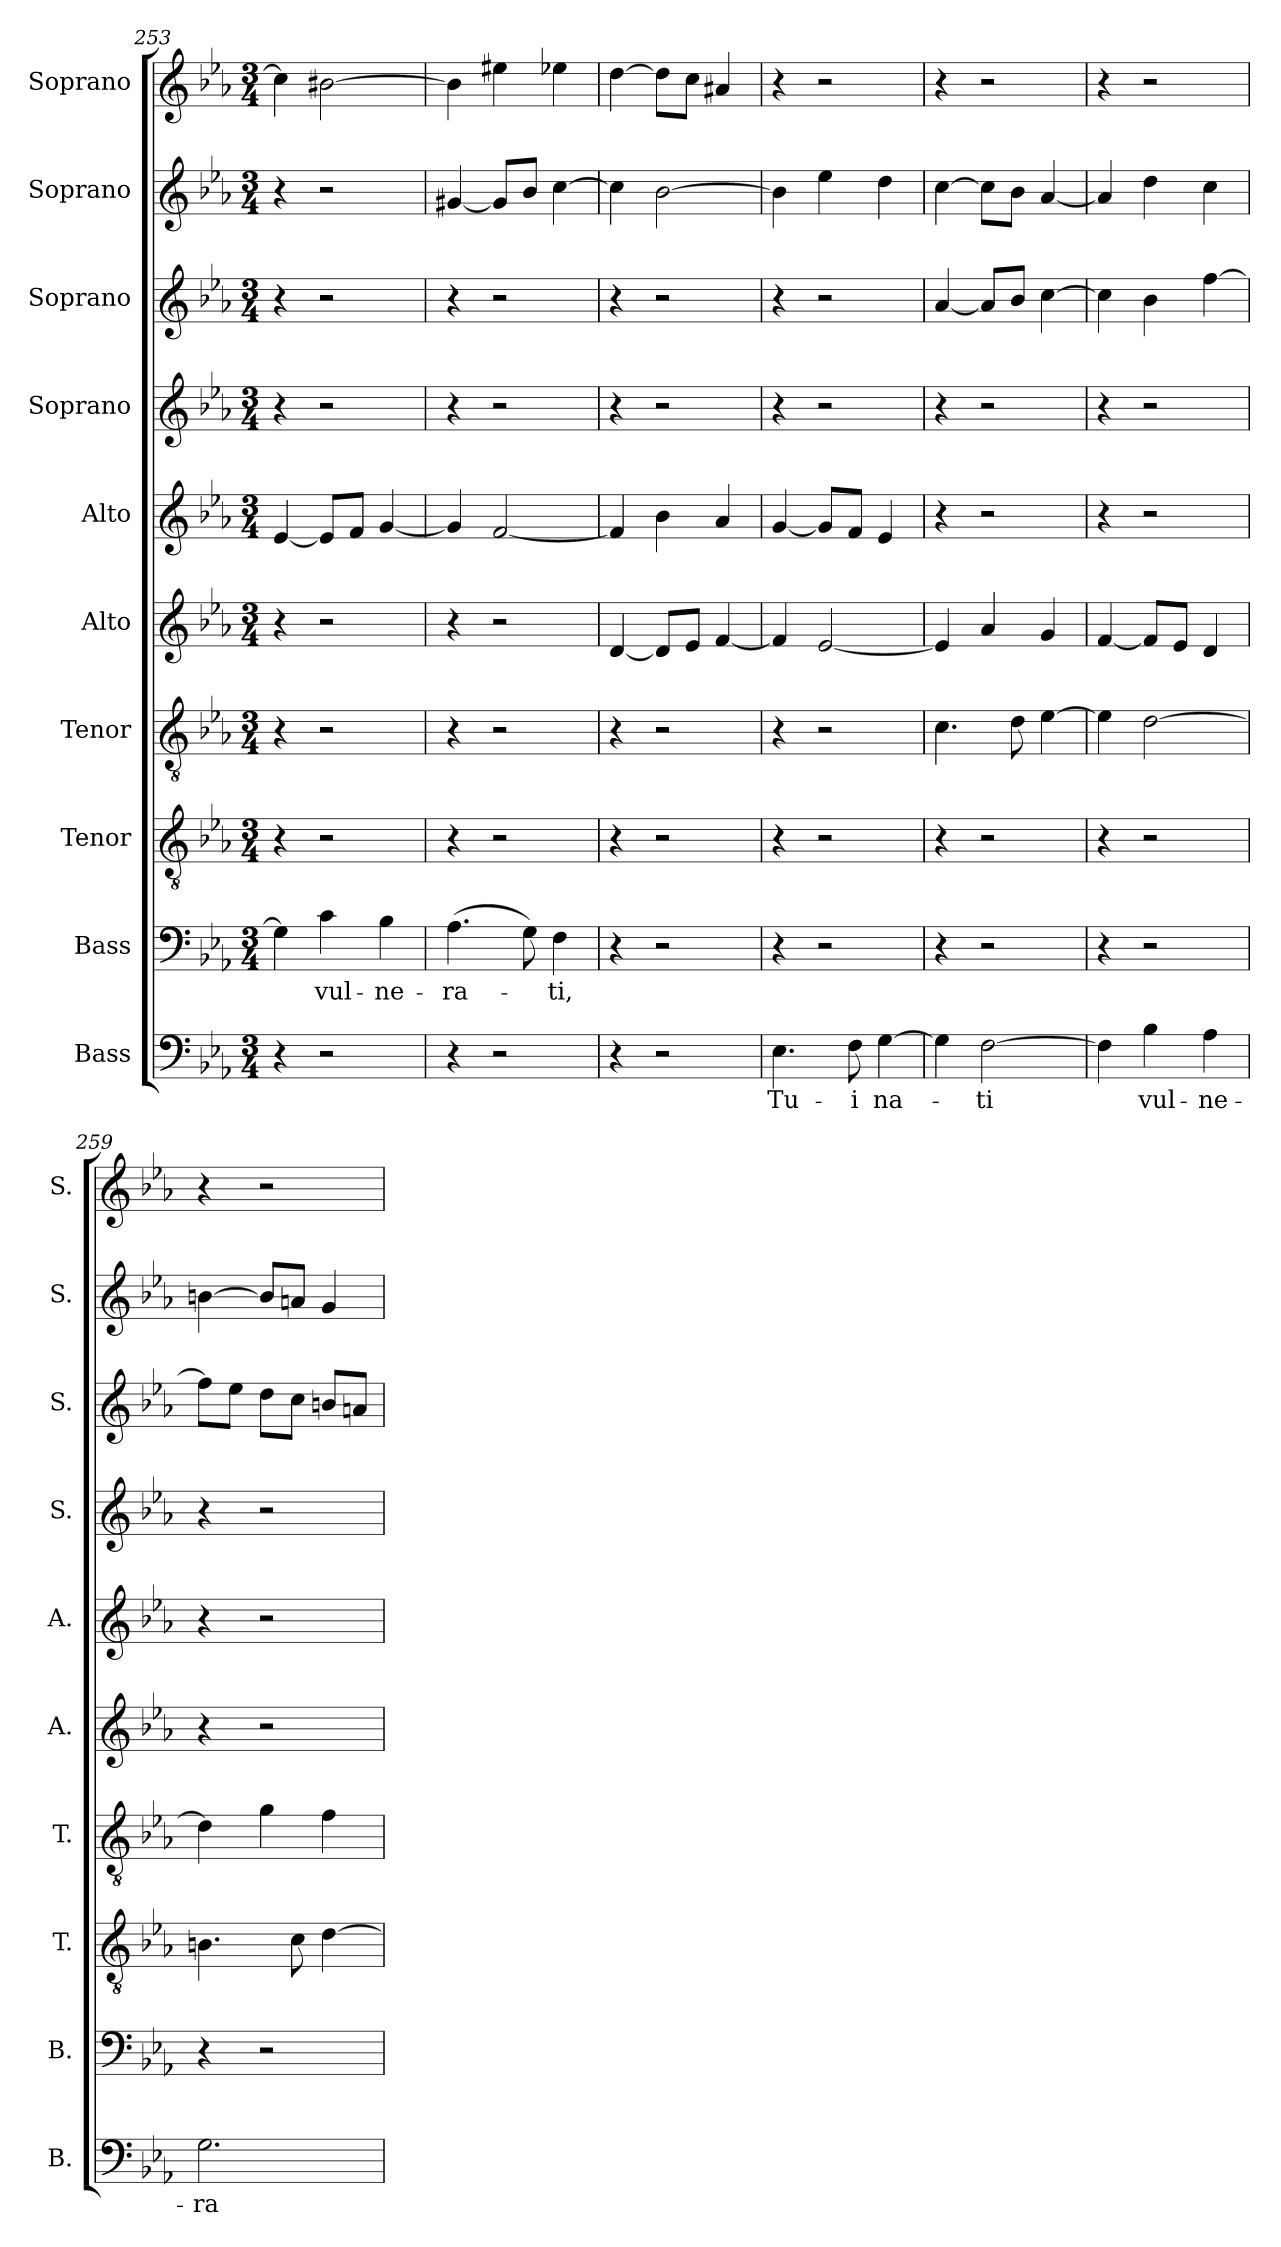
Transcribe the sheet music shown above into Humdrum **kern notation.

**kern	**text	**kern	**text	**kern	**kern	**kern	**kern	**kern	**kern	**kern	**kern
*part10	*part10	*part9	*part9	*part8	*part7	*part6	*part5	*part4	*part3	*part2	*part1
*staff10	*staff10	*staff9	*staff9	*staff8	*staff7	*staff6	*staff5	*staff4	*staff3	*staff2	*staff1
*I"Bass	*	*I"Bass	*	*I"Tenor	*I"Tenor	*I"Alto	*I"Alto	*I"Soprano	*I"Soprano	*I"Soprano	*I"Soprano
*I'B.	*	*I'B.	*	*I'T.	*I'T.	*I'A.	*I'A.	*I'S.	*I'S.	*I'S.	*I'S.
*clefF4	*	*clefF4	*	*clefGv2	*clefGv2	*clefG2	*clefG2	*clefG2	*clefG2	*clefG2	*clefG2
*k[b-e-a-]	*	*k[b-e-a-]	*	*k[b-e-a-]	*k[b-e-a-]	*k[b-e-a-]	*k[b-e-a-]	*k[b-e-a-]	*k[b-e-a-]	*k[b-e-a-]	*k[b-e-a-]
*M3/4	*	*M3/4	*	*M3/4	*M3/4	*M3/4	*M3/4	*M3/4	*M3/4	*M3/4	*M3/4
=253	=253	=253	=253	=253	=253	=253	=253	=253	=253	=253	=253
4r	.	4G\]	.	4r	4r	4r	[4e-/	4r	4r	4r	4cc#\]
2r	.	4c\	vul-	2r	2r	2r	8e-/L]	2r	2r	2r	[2b#X\
.	.	.	.	.	.	.	8f/J	.	.	.	.
.	.	4B-\	-ne-	.	.	.	[4g/	.	.	.	.
=254	=254	=254	=254	=254	=254	=254	=254	=254	=254	=254	=254
4r	.	(4.A-\	-ra-	4r	4r	4r	4g/]	4r	4r	[4g#X/	4b#\]
2r	.	.	.	2r	2r	2r	[2f/	2r	2r	8g#/L]	4ee#X\
.	.	8G\)	.	.	.	.	.	.	.	8b-/J	.
.	.	4F\	-ti,	.	.	.	.	.	.	[4cc\	4ee-X\
=255	=255	=255	=255	=255	=255	=255	=255	=255	=255	=255	=255
4r	.	4r	.	4r	4r	[4d/	4f/]	4r	4r	4cc\]	[4dd\
2r	.	2r	.	2r	2r	8d/L]	4b-\	2r	2r	[2b-\	8dd\L]
.	.	.	.	.	.	8e-/J	.	.	.	.	8cc\J
.	.	.	.	.	.	[4f/	4a-/	.	.	.	4a#X/
=256	=256	=256	=256	=256	=256	=256	=256	=256	=256	=256	=256
4.E-\	Tu-	4r	.	4r	4r	4f/]	[4g/	4r	4r	4b-\]	4r
.	.	2r	.	2r	2r	[2e-/	8g/L]	2r	2r	4ee-\	2r
8F\	-i	.	.	.	.	.	8f/J	.	.	.	.
[4G\	na-	.	.	.	.	.	4e-/	.	.	4dd\	.
=257	=257	=257	=257	=257	=257	=257	=257	=257	=257	=257	=257
4G\]	.	4r	.	4r	4.c\	4e-/]	4r	4r	[4a-/	[4cc\	4r
[2F\	-ti	2r	.	2r	.	4a-/	2r	2r	8a-/L]	8cc\L]	2r
.	.	.	.	.	8d\	.	.	.	8b-/J	8b-\J	.
.	.	.	.	.	[4e-\	4g/	.	.	[4cc\	[4a-/	.
=258	=258	=258	=258	=258	=258	=258	=258	=258	=258	=258	=258
4F\]	.	4r	.	4r	4e-\]	[4f/	4r	4r	4cc\]	4a-/]	4r
4B-\	vul-	2r	.	2r	[2d\	8f/L]	2r	2r	4b-\	4dd\	2r
.	.	.	.	.	.	8e-/J	.	.	.	.	.
4A-\	-ne-	.	.	.	.	4d/	.	.	[4ff\	4cc\	.
!!LO:PB:g=z
=259	=259	=259	=259	=259	=259	=259	=259	=259	=259	=259	=259
2.G\	-ra-	4r	.	4.Bn\	4d\]	4r	4r	4r	8ff\L]	[4bn\	4r
.	.	.	.	.	.	.	.	.	8ee-\J	.	.
.	.	2r	.	.	4g\	2r	2r	2r	8dd\L	8b/L]	2r
.	.	.	.	8c\	.	.	.	.	8cc\J	8an/J	.
.	.	.	.	[4d\	4f\	.	.	.	8bn/L	4g/	.
.	.	.	.	.	.	.	.	.	8an/J	.	.
=	=	=	=	=	=	=	=	=	=	=	=
*-	*-	*-	*-	*-	*-	*-	*-	*-	*-	*-	*-
